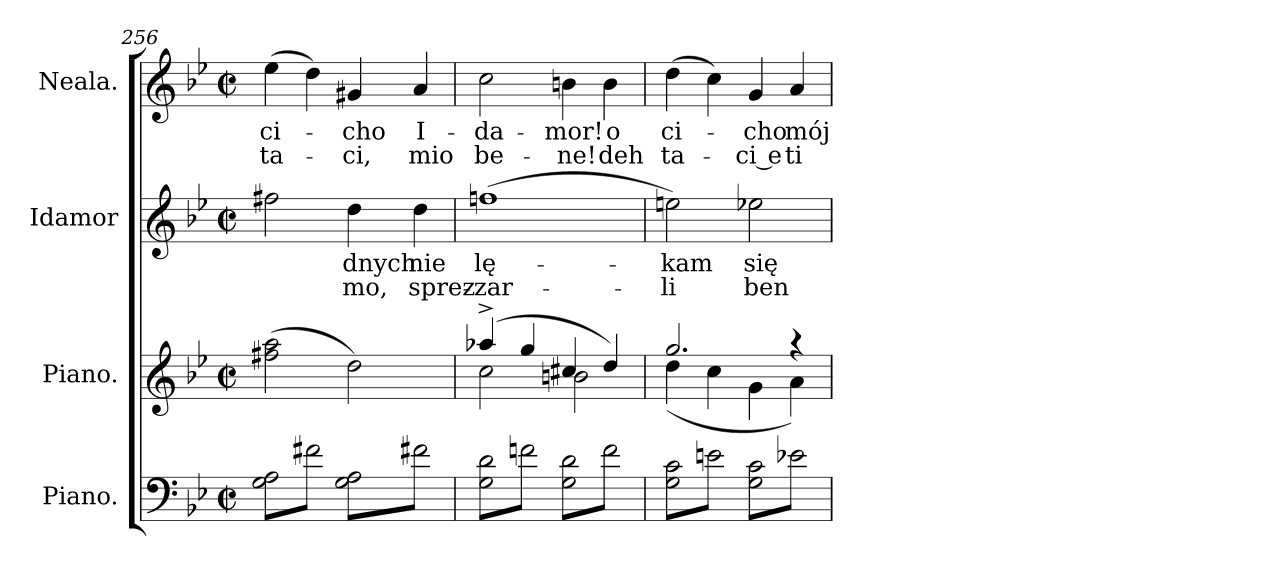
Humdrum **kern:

**kern	**kern	**kern	**text	**text	**kern	**text	**text
*part4	*part3	*part2	*part2	*part2	*part1	*part1	*part1
*staff4	*staff3	*staff2	*staff2	*staff2	*staff1	*staff1	*staff1
*I"Piano.	*I"Piano.	*I"Idamor	*	*	*I"Neala.	*	*
*	*	*I'I.	*	*	*I'N.	*	*
*clefF4	*clefG2	*clefG2	*	*	*clefG2	*	*
*k[b-e-]	*k[b-e-]	*k[b-e-]	*	*	*k[b-e-]	*	*
*M2/2	*M2/2	*M2/2	*	*	*M2/2	*	*
*met(c|)	*met(c|)	*met(c|)	*	*	*met(c|)	*	*
=256	=256	=256	=256	=256	=256	=256	=256
*tremolo	*	*	*	*	*	*	*
8G\ 8A\L	(2ff#X\ 2aa\	2ff#X\	.	.	(4ee-\	ci-	ta-
8f#\	.	.	.	.	.	.	.
8G\ 8A\	.	.	.	.	4dd\)	.	.
8f#\J	.	.	.	.	.	.	.
8G\ 8A\L	2dd\)	4dd\	-dnych	-mo,	4g#X/	-cho	-ci,
8f#X\	.	.	.	.	.	.	.
8G\ 8A\	.	4dd\	nie	sprez-	4a/	I-	mio
8f#X\J	.	.	.	.	.	.	.
=257	=257	=257	=257	=257	=257	=257	=257
*	*^	*	*	*	*	*	*
8G\ 8d\L	(4aa-X^/	2cc\	(1ffn	lę-	-zar-	2cc\	-da-	be-
8fn\	.	.	.	.	.	.	.	.
8G\ 8d\	4gg/	.	.	.	.	.	.	.
8fn\J	.	.	.	.	.	.	.	.
8G\ 8d\L	4cc#X/	2bn\	.	.	.	4bn\	-mor!	-ne!
8f\	.	.	.	.	.	.	.	.
8G\ 8d\	4dd/)	.	.	.	.	4b\	o	deh
8f\J	.	.	.	.	.	.	.	.
=258	=258	=258	=258	=258	=258	=258	=258	=258
8G\ 8c\L	2.gg/	(4dd\	2een\)	-kam	-li	(4dd\	ci-	ta-
8en\	.	.	.	.	.	.	.	.
8G\ 8c\	.	4cc\	.	.	.	4cc\)	.	.
8en\J	.	.	.	.	.	.	.	.
8G\ 8c\L	.	4g\	2ee-X\	się	ben	4g/	-cho	-ci e
8e-X\	.	.	.	.	.	.	.	.
8G\ 8c\	4r	4a\)	.	.	.	4a/	mój	ti
8e-X\J	.	.	.	.	.	.	.	.
*Xtremolo	*	*	*	*	*	*	*	*
.	.	.	.	.	.	.	.	.
.	.	.	.	.	.	.	.	.
*	*v	*v	*	*	*	*	*	*
=	=	=	=	=	=	=	=
*-	*-	*-	*-	*-	*-	*-	*-
